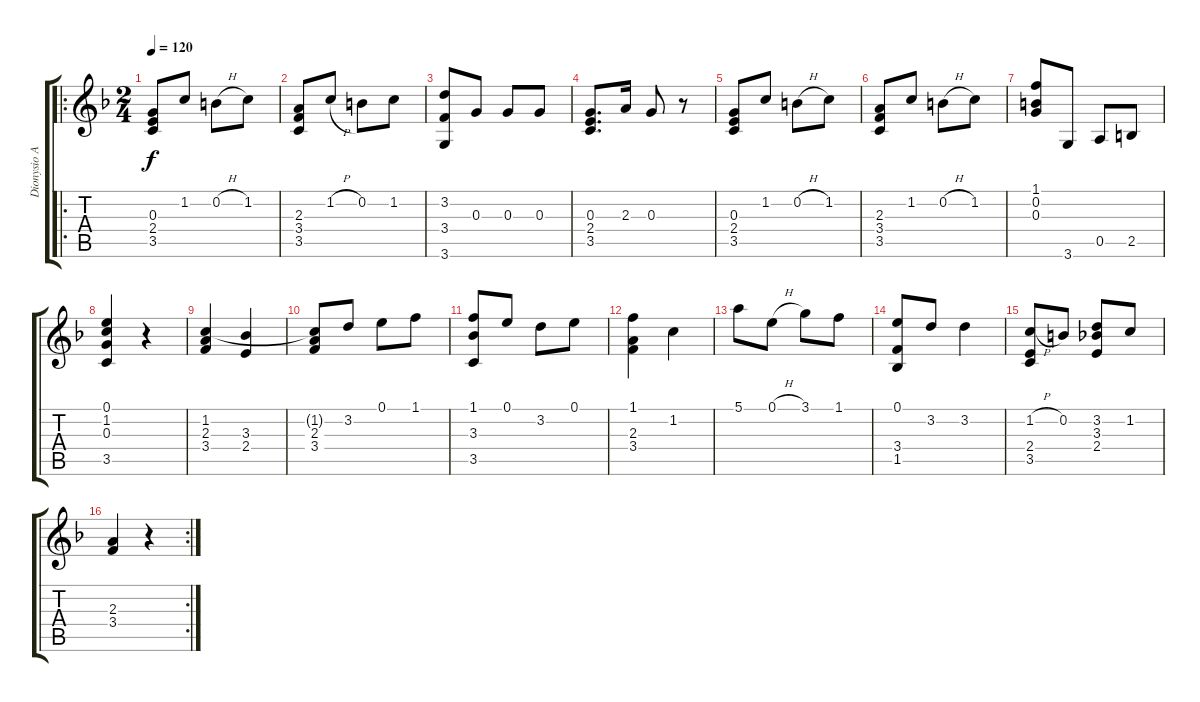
\track ("Dionysio Aguado" "Dionysio A") {instrument acousticguitarnylon}
\staff {score tabs}
\tuning (E4 B3 G3 D3 A2 E2) {hide}
\ro
\ts (2 4)
\tempo 120
\clef g2
\ks f
(0.3 2.4 3.5).8{dy f} 1.2.8 0.2{h}.8 1.2.8 |
(2.3 3.4 3.5).8 1.2{h}.8 0.2.8 1.2.8 |
(3.2 3.4 3.6).8 0.3.8 0.3.8 0.3.8 |
(0.3 2.4 3.5).8{d} 2.3.16 0.3.8 r.8 |
(0.3 2.4 3.5).8 1.2.8 0.2{h}.8 1.2.8 |
(2.3 3.4 3.5).8 1.2.8 0.2{h}.8 1.2.8 |
(1.1 0.2 0.3).8 3.6.8 0.5.8 2.5.8 |
(0.1 1.2 0.3 3.5).4 r.4 |
(1.2 2.3 3.4).4 (3.3 2.4).4 |
(1.2{t} 2.3 3.4).8 3.2.8 0.1.8 1.1.8 |
(1.1 3.3 3.5).8 0.1.8 3.2.8 0.1.8 |
(1.1 2.3 3.4).4 1.2.4 |
5.1.8 0.1{h}.8 3.1.8 1.1.8 |
(0.1 3.4 1.5).8 3.2.8 3.2.4 |
(1.2{h} 2.4 3.5).8 0.2.8 (3.2 3.3 2.4).8 1.2.8 |
\rc 2
(2.3 3.4).4 r.4
